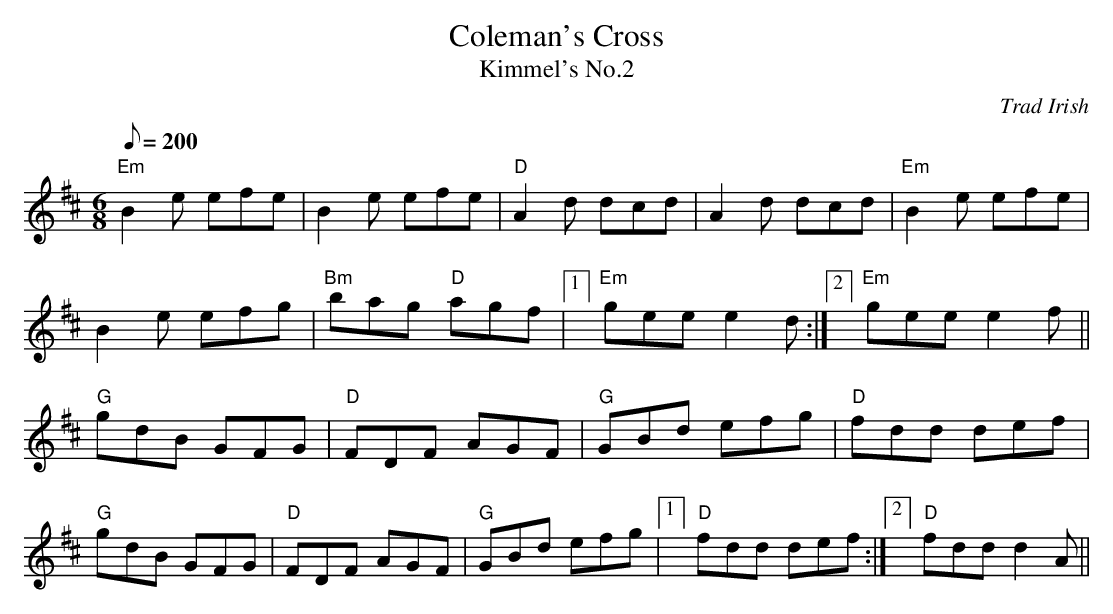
X:1
T:Coleman's Cross
T:Kimmel's No.2
M:6/8
L:1/8
Q:200
C:Trad Irish
K:D
"Em"B2 e efe| B2 e efe| "D"A2 d dcd| A2 d dcd|
"Em"B2 e efe| B2 e efg| "Bm"bag "D"agf|1] "Em"gee e2 d:|2] "Em"gee e2 f||
"G"gdB GFG| "D"FDF AGF| "G"GBd efg| "D"fdd def|
"G"gdB GFG| "D"FDF AGF| "G"GBd efg|1] "D"fdd def:|2] "D"fdd d2 A||!
